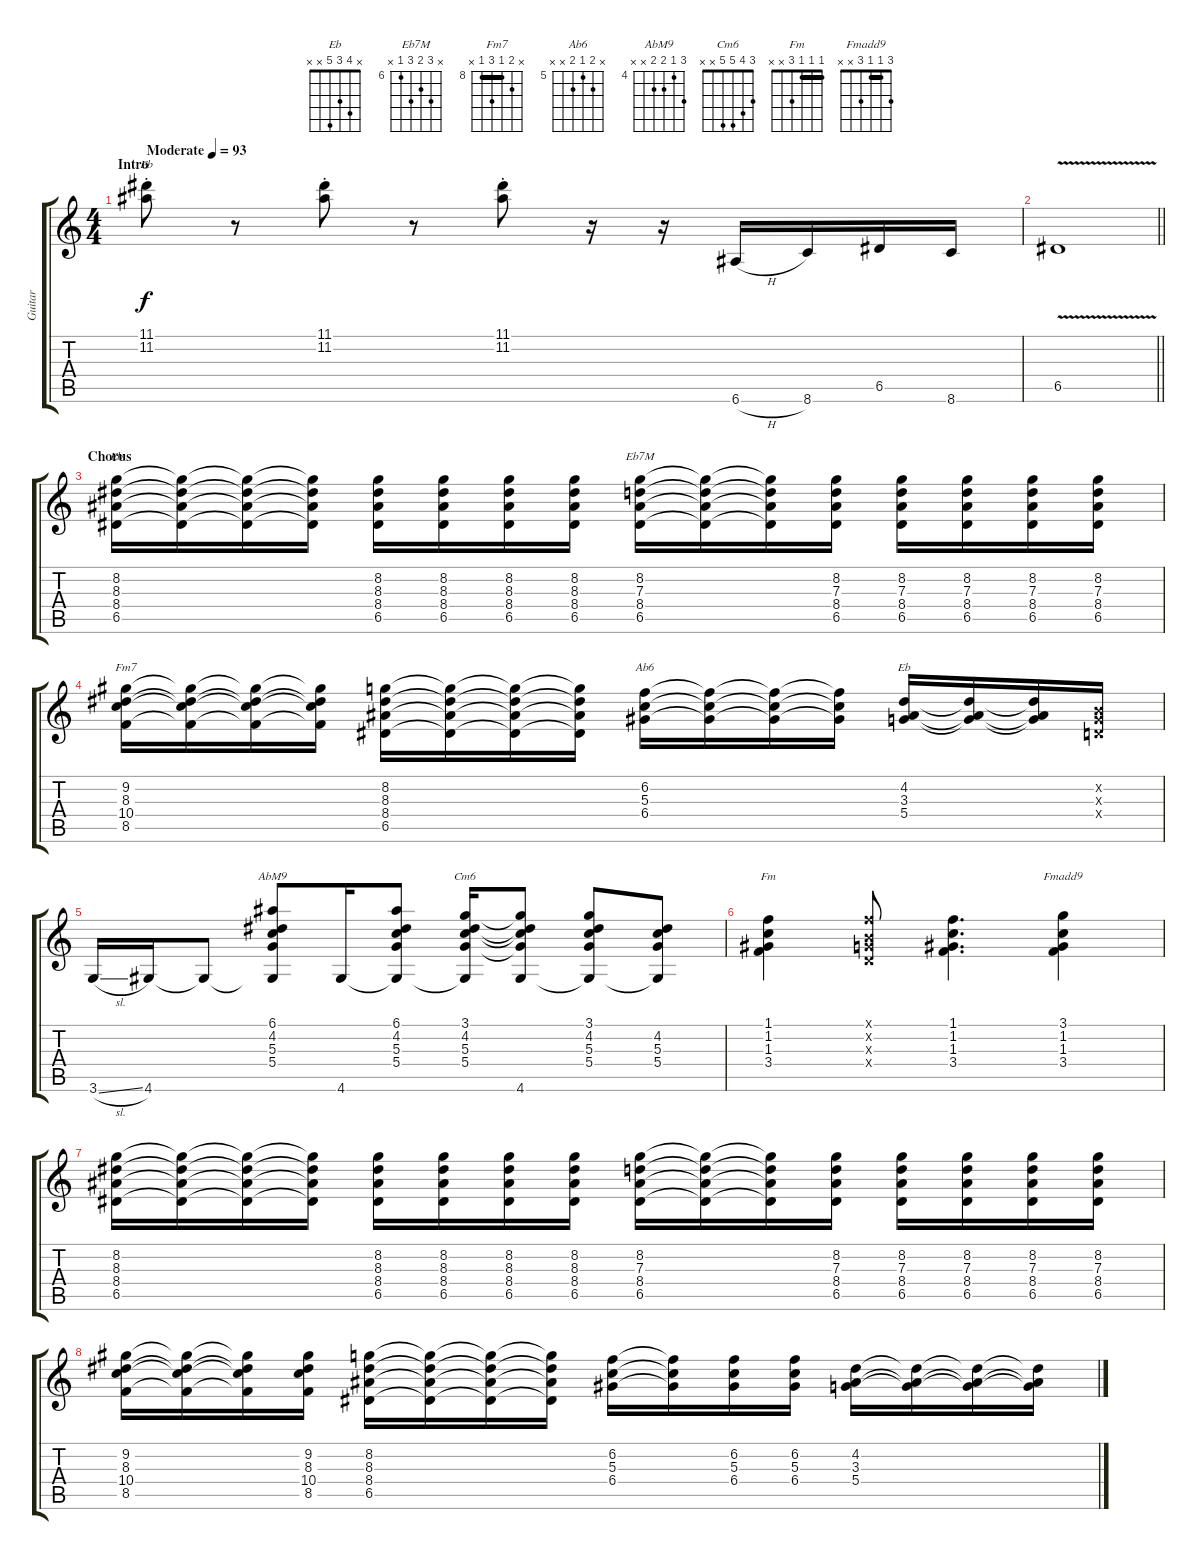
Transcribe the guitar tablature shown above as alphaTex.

\track ("Guitar" "Guitar") {instrument electricguitarjazz}
\staff {score tabs}
\tuning (E4 B3 G3 D3 A2 E2) {hide}
\chord ("Eb" 11 11 x x x x) {firstfret 11 barre 11}
\chord ("Eb" x 8 8 8 6 x) {firstfret 6 barre 8}
\chord ("Eb7M" x 8 7 8 6 x) {firstfret 6}
\chord ("Fm7" x 9 8 10 8 x) {firstfret 8 barre 8}
\chord ("Ab6" x 6 5 6 x x) {firstfret 5}
\chord ("Eb" x 4 3 5 x x)
\chord ("AbM9" 6 4 5 5 x x) {firstfret 4}
\chord ("Cm6" 3 4 5 5 x x)
\chord ("Fm" 1 1 1 3 x x) {barre 1}
\chord ("Fmadd9" 3 1 1 3 x x) {barre 1}
\ts (4 4)
\section ("" "Intro")
\tempo (93 "Moderate")
\clef g2
\ks c
(11.1{st} 11.2{st}).8{ch "Eb" dy f instrument electricguitarjazz} r.8 (11.1{st} 11.2{st}).8 r.8 (11.1{st} 11.2{st}).8 r.16 r.16 6.6{h}.16 8.6.16 6.5.16 8.6.16 |
\barLineRight lightlight
6.5{v}.1 |
\section ("" "Chorus")
(8.2 8.3 8.4 6.5).16{ch "Eb"} (8.2{t} 8.3{t} 8.4{t} 6.5{t}).16 (8.2{t} 8.3{t} 8.4{t} 6.5{t}).16 (8.2{t} 8.3{t} 8.4{t} 6.5{t}).16 (8.2 8.3 8.4 6.5).16 (8.2 8.3 8.4 6.5).16 (8.2 8.3 8.4 6.5).16 (8.2 8.3 8.4 6.5).16 (8.2 7.3 8.4 6.5).16{ch "Eb7M"} (8.2{t} 7.3{t} 8.4{t} 6.5{t}).16 (8.2{t} 7.3{t} 8.4{t} 6.5{t}).16 (8.2 7.3 8.4 6.5).16 (8.2 7.3 8.4 6.5).16 (8.2 7.3 8.4 6.5).16 (8.2 7.3 8.4 6.5).16 (8.2 7.3 8.4 6.5).16 |
(9.2 8.3 10.4 8.5).16{ch "Fm7"} (9.2{t} 8.3{t} 10.4{t} 8.5{t}).16 (9.2{t} 8.3{t} 10.4{t} 8.5{t}).16 (9.2{t} 8.3{t} 10.4{t} 8.5{t}).16 (8.2 8.3 8.4 6.5).16 (8.2{t} 8.3{t} 8.4{t} 6.5{t}).16 (8.2{t} 8.3{t} 8.4{t} 6.5{t}).16 (8.2{t} 8.3{t} 8.4{t} 6.5{t}).16 (6.2 5.3 6.4).16{ch "Ab6"} (6.2{t} 5.3{t} 6.4{t}).16 (6.2{t} 5.3{t} 6.4{t}).16 (6.2{t} 5.3{t} 6.4{t}).16 (4.2 3.3 5.4).16{ch "Eb"} (4.2{t} 3.3{t} 5.4{t}).16 (4.2{t} 3.3{t} 5.4{t}).16 (0.2{x} 0.3{x} 0.4{x}).16 |
3.6{sl}.16 4.6.16 4.6{t}.8 (6.1 4.2 5.3 5.4 4.6{t}).8{ch "AbM9"} 4.6.16 (6.1 4.2 5.3 5.4 4.6{t}).8 (3.1 4.2 5.3 5.4 4.6{t}).16{ch "Cm6"} (3.1{t} 4.2{t} 5.3{t} 5.4{t} 4.6).8 (3.1 4.2 5.3 5.4 4.6{t}).8 (4.2 5.3 5.4 4.6{t}).8 |
(1.1 1.2 1.3 3.4).4{ch "Fm"} (1.1{x} 0.2{x} 0.3{x} 0.4{x}).8 (1.1 1.2 1.3 3.4).4{d} (3.1 1.2 1.3 3.4).4{ch "Fmadd9"} |
(8.2 8.3 8.4 6.5).16 (8.2{t} 8.3{t} 8.4{t} 6.5{t}).16 (8.2{t} 8.3{t} 8.4{t} 6.5{t}).16 (8.2{t} 8.3{t} 8.4{t} 6.5{t}).16 (8.2 8.3 8.4 6.5).16 (8.2 8.3 8.4 6.5).16 (8.2 8.3 8.4 6.5).16 (8.2 8.3 8.4 6.5).16 (8.2 7.3 8.4 6.5).16 (8.2{t} 7.3{t} 8.4{t} 6.5{t}).16 (8.2{t} 7.3{t} 8.4{t} 6.5{t}).16 (8.2 7.3 8.4 6.5).16 (8.2 7.3 8.4 6.5).16 (8.2 7.3 8.4 6.5).16 (8.2 7.3 8.4 6.5).16 (8.2 7.3 8.4 6.5).16 |
(9.2 8.3 10.4 8.5).16 (9.2{t} 8.3{t} 10.4{t} 8.5{t}).16 (9.2{t} 8.3{t} 10.4{t} 8.5{t}).16 (9.2 8.3 10.4 8.5).16 (8.2 8.3 8.4 6.5).16 (8.2{t} 8.3{t} 8.4{t} 6.5{t}).16 (8.2{t} 8.3{t} 8.4{t} 6.5{t}).16 (8.2{t} 8.3{t} 8.4{t} 6.5{t}).16 (6.2 5.3 6.4).16 (6.2{t} 5.3{t} 6.4{t}).16 (6.2 5.3 6.4).16 (6.2 5.3 6.4).16 (4.2 3.3 5.4).16 (4.2{t} 3.3{t} 5.4{t}).16 (4.2{t} 3.3{t} 5.4{t}).16 (4.2{t} 3.3{t} 5.4{t}).16
